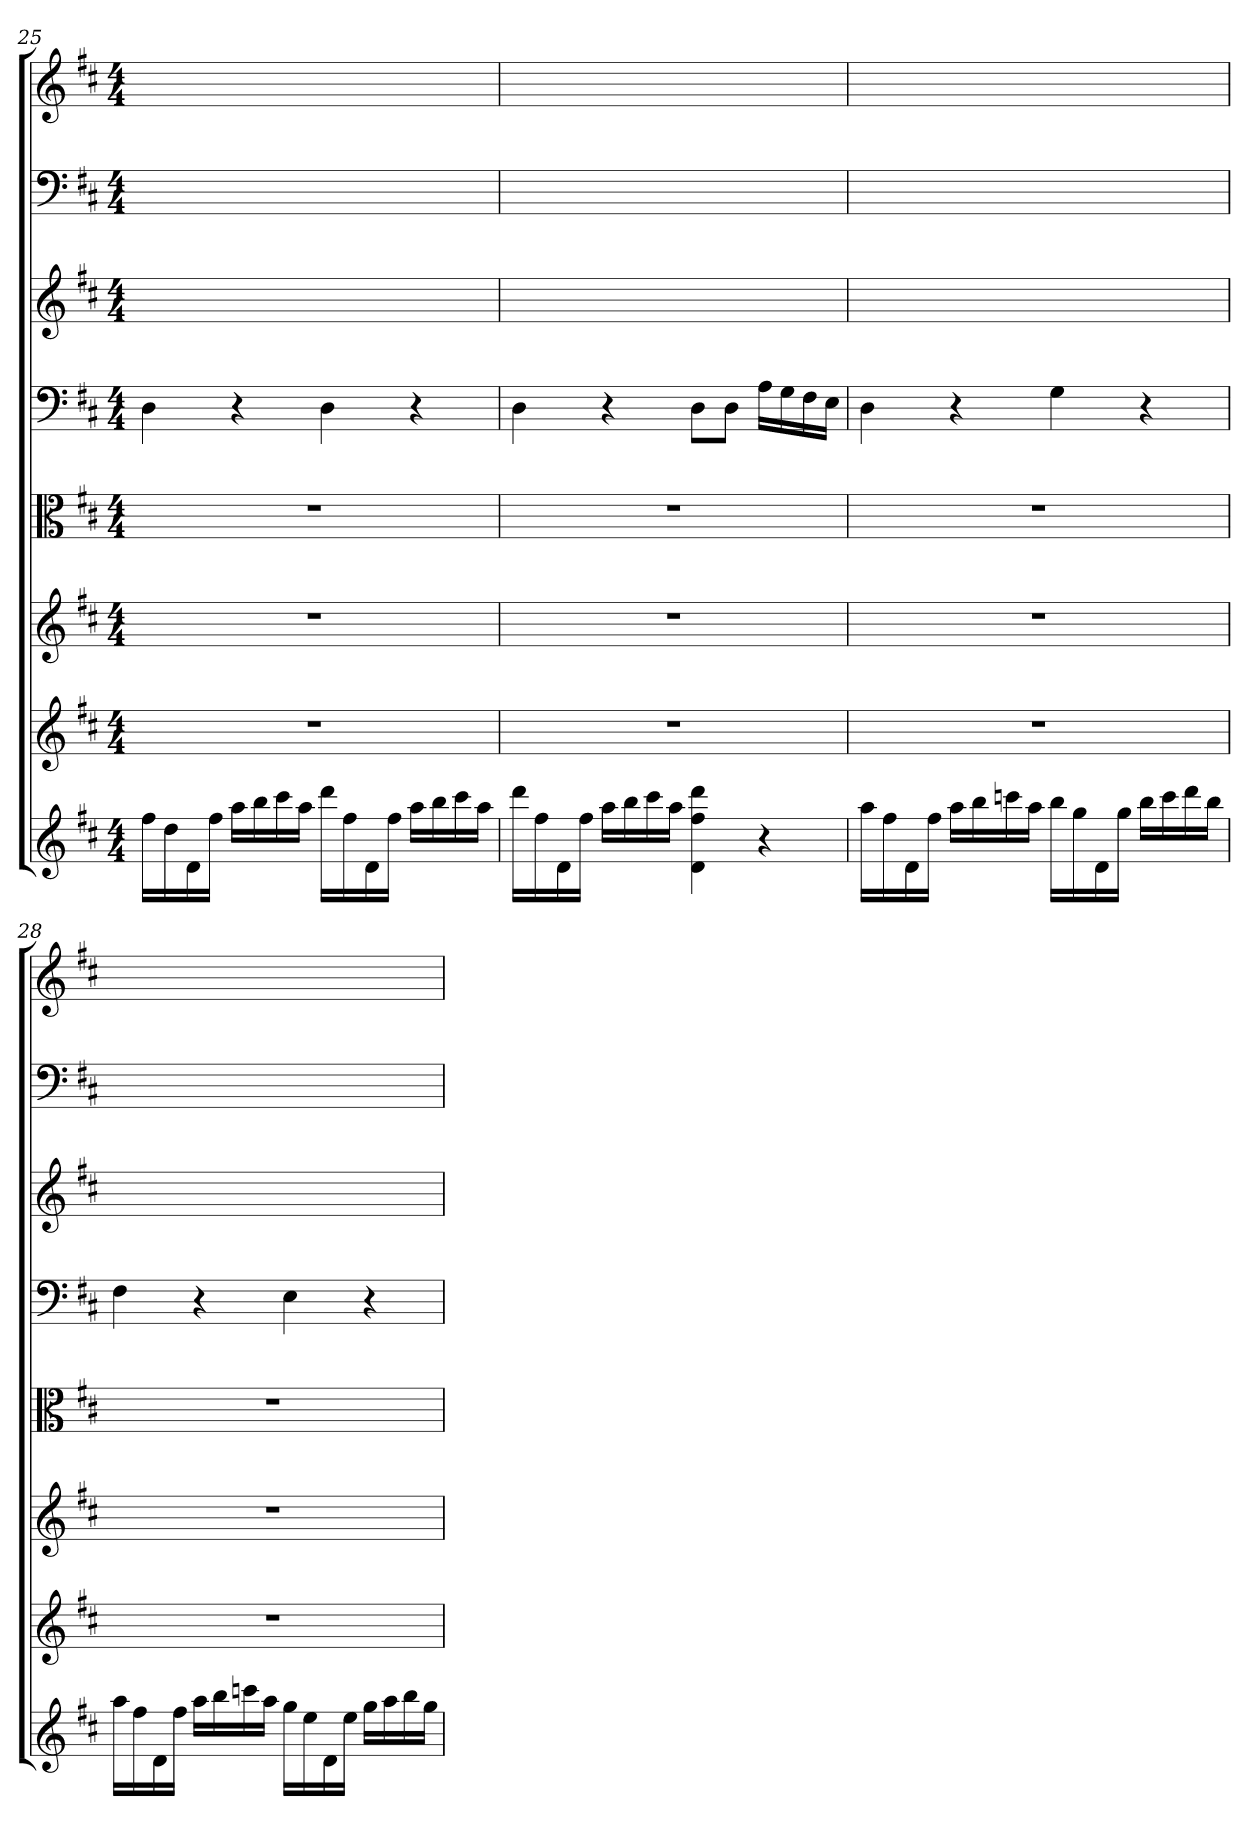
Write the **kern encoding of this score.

**kern	**kern	**kern	**kern	**kern	**kern	**kern	**kern
*part8	*part7	*part6	*part5	*part4	*part3	*part2	*part1
*staff8	*staff7	*staff6	*staff5	*staff4	*staff3	*staff2	*staff1
*clefG2	*clefG2	*clefG2	*clefC3	*clefF4	*clefG2	*clefF4	*clefG2
*k[f#c#]	*k[f#c#]	*k[f#c#]	*k[f#c#]	*k[f#c#]	*k[f#c#]	*k[f#c#]	*k[f#c#]
*D:	*D:	*D:	*D:	*D:	*D:	*D:	*D:
*M4/4	*M4/4	*M4/4	*M4/4	*M4/4	*M4/4	*M4/4	*M4/4
=25	=25	=25	=25	=25	=25	=25	=25
16ff#\LL	1r	1r	1r	4D\	1ryy	1ryy	1ryy
16dd\	.	.	.	.	.	.	.
16d\	.	.	.	.	.	.	.
16ff#\JJ	.	.	.	.	.	.	.
16aa\LL	.	.	.	4r	.	.	.
16bb\	.	.	.	.	.	.	.
16ccc#\	.	.	.	.	.	.	.
16aa\JJ	.	.	.	.	.	.	.
16ddd\LL	.	.	.	4D\	.	.	.
16ff#\	.	.	.	.	.	.	.
16d\	.	.	.	.	.	.	.
16ff#\JJ	.	.	.	.	.	.	.
16aa\LL	.	.	.	4r	.	.	.
16bb\	.	.	.	.	.	.	.
16ccc#\	.	.	.	.	.	.	.
16aa\JJ	.	.	.	.	.	.	.
=26	=26	=26	=26	=26	=26	=26	=26
16ddd\LL	1r	1r	1r	4D\	1ryy	1ryy	1ryy
16ff#\	.	.	.	.	.	.	.
16d\	.	.	.	.	.	.	.
16ff#\JJ	.	.	.	.	.	.	.
16aa\LL	.	.	.	4r	.	.	.
16bb\	.	.	.	.	.	.	.
16ccc#\	.	.	.	.	.	.	.
16aa\JJ	.	.	.	.	.	.	.
4d\ 4ff#\ 4ddd\	.	.	.	8D\L	.	.	.
.	.	.	.	8D\J	.	.	.
4r	.	.	.	16A\LL	.	.	.
.	.	.	.	16G\	.	.	.
.	.	.	.	16F#\	.	.	.
.	.	.	.	16E\JJ	.	.	.
=27	=27	=27	=27	=27	=27	=27	=27
16aa\LL	1r	1r	1r	4D\	1ryy	1ryy	1ryy
16ff#\	.	.	.	.	.	.	.
16d\	.	.	.	.	.	.	.
16ff#\JJ	.	.	.	.	.	.	.
16aa\LL	.	.	.	4r	.	.	.
16bb\	.	.	.	.	.	.	.
16cccn\	.	.	.	.	.	.	.
16aa\JJ	.	.	.	.	.	.	.
16bb\LL	.	.	.	4G\	.	.	.
16gg\	.	.	.	.	.	.	.
16d\	.	.	.	.	.	.	.
16gg\JJ	.	.	.	.	.	.	.
16bb\LL	.	.	.	4r	.	.	.
16ccc\	.	.	.	.	.	.	.
16ddd\	.	.	.	.	.	.	.
16bb\JJ	.	.	.	.	.	.	.
=28	=28	=28	=28	=28	=28	=28	=28
16aa\LL	1r	1r	1r	4F#\	1ryy	1ryy	1ryy
16ff#\	.	.	.	.	.	.	.
16d\	.	.	.	.	.	.	.
16ff#\JJ	.	.	.	.	.	.	.
16aa\LL	.	.	.	4r	.	.	.
16bb\	.	.	.	.	.	.	.
16cccn\	.	.	.	.	.	.	.
16aa\JJ	.	.	.	.	.	.	.
16gg\LL	.	.	.	4E\	.	.	.
16ee\	.	.	.	.	.	.	.
16d\	.	.	.	.	.	.	.
16ee\JJ	.	.	.	.	.	.	.
16gg\LL	.	.	.	4r	.	.	.
16aa\	.	.	.	.	.	.	.
16bb\	.	.	.	.	.	.	.
16gg\JJ	.	.	.	.	.	.	.
=	=	=	=	=	=	=	=
*-	*-	*-	*-	*-	*-	*-	*-
